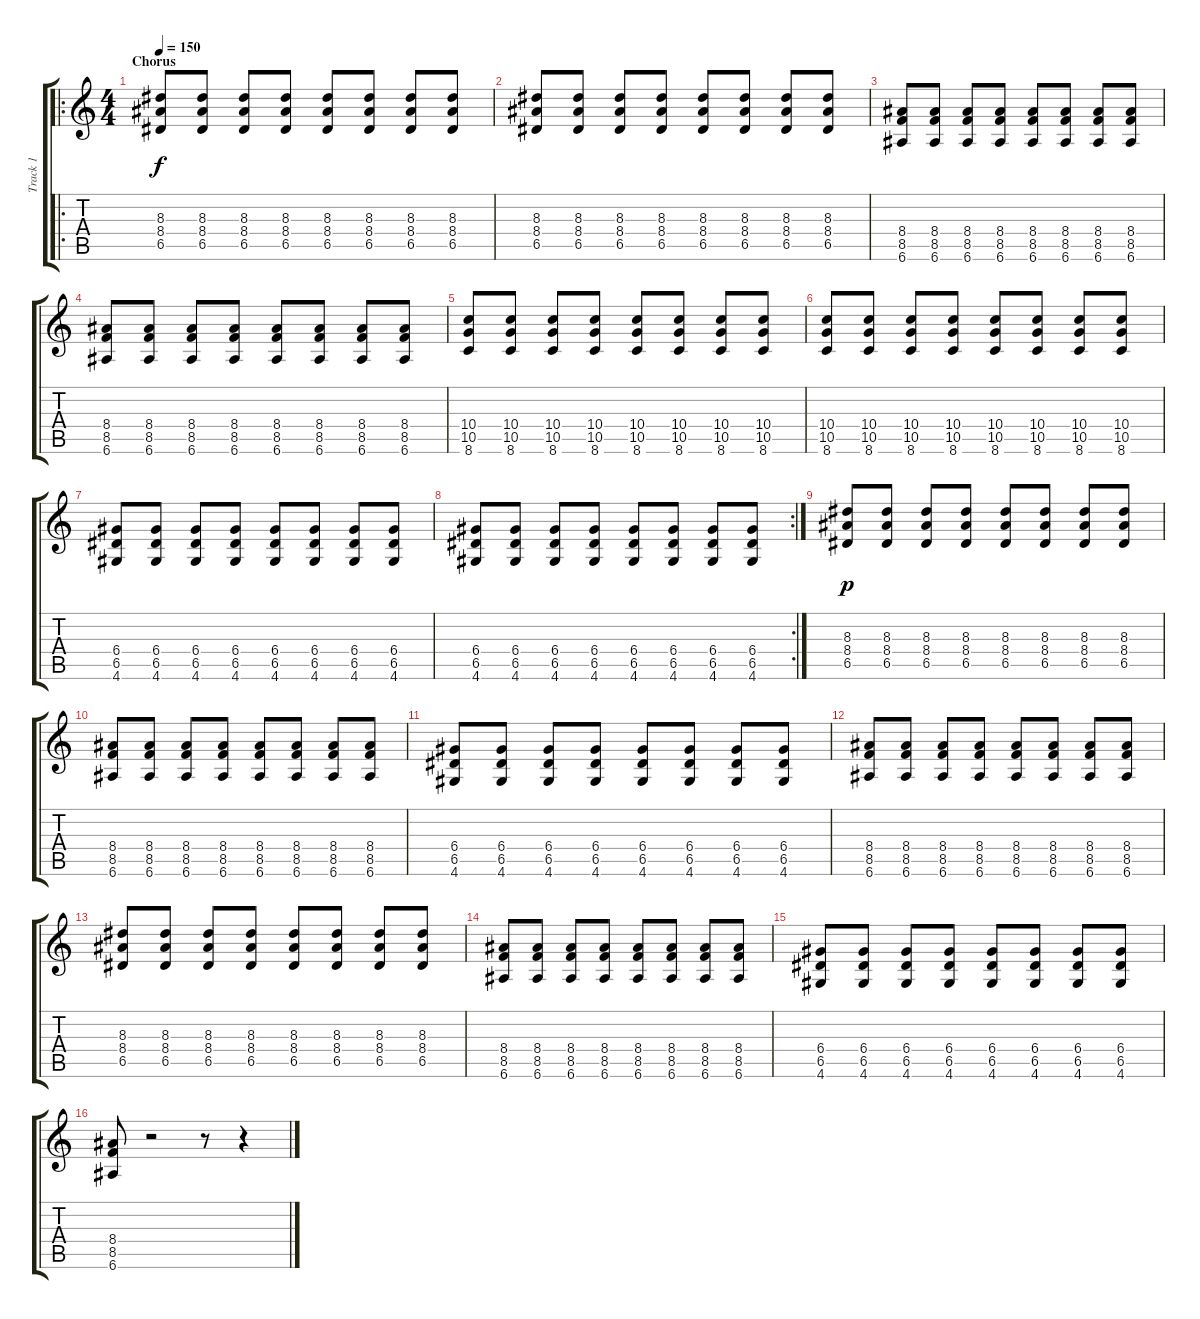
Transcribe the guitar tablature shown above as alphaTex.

\track ("Track 1" "Track 1") {instrument distortionguitar}
\staff {score tabs}
\tuning (E4 B3 G3 D3 A2 E2) {hide}
\ro
\ts (4 4)
\section ("" "Chorus")
\tempo 150
\clef g2
\ks c
(8.3 8.4 6.5).8{dy f} (8.3 8.4 6.5).8 (8.3 8.4 6.5).8 (8.3 8.4 6.5).8 (8.3 8.4 6.5).8 (8.3 8.4 6.5).8 (8.3 8.4 6.5).8 (8.3 8.4 6.5).8 |
(8.3 8.4 6.5).8 (8.3 8.4 6.5).8 (8.3 8.4 6.5).8 (8.3 8.4 6.5).8 (8.3 8.4 6.5).8 (8.3 8.4 6.5).8 (8.3 8.4 6.5).8 (8.3 8.4 6.5).8 |
(8.4 8.5 6.6).8 (8.4 8.5 6.6).8 (8.4 8.5 6.6).8 (8.4 8.5 6.6).8 (8.4 8.5 6.6).8 (8.4 8.5 6.6).8 (8.4 8.5 6.6).8 (8.4 8.5 6.6).8 |
(8.4 8.5 6.6).8 (8.4 8.5 6.6).8 (8.4 8.5 6.6).8 (8.4 8.5 6.6).8 (8.4 8.5 6.6).8 (8.4 8.5 6.6).8 (8.4 8.5 6.6).8 (8.4 8.5 6.6).8 |
(10.4 10.5 8.6).8 (10.4 10.5 8.6).8 (10.4 10.5 8.6).8 (10.4 10.5 8.6).8 (10.4 10.5 8.6).8 (10.4 10.5 8.6).8 (10.4 10.5 8.6).8 (10.4 10.5 8.6).8 |
(10.4 10.5 8.6).8 (10.4 10.5 8.6).8 (10.4 10.5 8.6).8 (10.4 10.5 8.6).8 (10.4 10.5 8.6).8 (10.4 10.5 8.6).8 (10.4 10.5 8.6).8 (10.4 10.5 8.6).8 |
(6.4 6.5 4.6).8 (6.4 6.5 4.6).8 (6.4 6.5 4.6).8 (6.4 6.5 4.6).8 (6.4 6.5 4.6).8 (6.4 6.5 4.6).8 (6.4 6.5 4.6).8 (6.4 6.5 4.6).8 |
\rc 2
(6.4 6.5 4.6).8 (6.4 6.5 4.6).8 (6.4 6.5 4.6).8 (6.4 6.5 4.6).8 (6.4 6.5 4.6).8 (6.4 6.5 4.6).8 (6.4 6.5 4.6).8 (6.4 6.5 4.6).8 |
(8.3 8.4 6.5).8{dy p} (8.3 8.4 6.5).8 (8.3 8.4 6.5).8 (8.3 8.4 6.5).8 (8.3 8.4 6.5).8 (8.3 8.4 6.5).8 (8.3 8.4 6.5).8 (8.3 8.4 6.5).8 |
(8.4 8.5 6.6).8 (8.4 8.5 6.6).8 (8.4 8.5 6.6).8 (8.4 8.5 6.6).8 (8.4 8.5 6.6).8 (8.4 8.5 6.6).8 (8.4 8.5 6.6).8 (8.4 8.5 6.6).8 |
(6.4 6.5 4.6).8 (6.4 6.5 4.6).8 (6.4 6.5 4.6).8 (6.4 6.5 4.6).8 (6.4 6.5 4.6).8 (6.4 6.5 4.6).8 (6.4 6.5 4.6).8 (6.4 6.5 4.6).8 |
(8.4 8.5 6.6).8 (8.4 8.5 6.6).8 (8.4 8.5 6.6).8 (8.4 8.5 6.6).8 (8.4 8.5 6.6).8 (8.4 8.5 6.6).8 (8.4 8.5 6.6).8 (8.4 8.5 6.6).8 |
(8.3 8.4 6.5).8 (8.3 8.4 6.5).8 (8.3 8.4 6.5).8 (8.3 8.4 6.5).8 (8.3 8.4 6.5).8 (8.3 8.4 6.5).8 (8.3 8.4 6.5).8 (8.3 8.4 6.5).8 |
(8.4 8.5 6.6).8 (8.4 8.5 6.6).8 (8.4 8.5 6.6).8 (8.4 8.5 6.6).8 (8.4 8.5 6.6).8 (8.4 8.5 6.6).8 (8.4 8.5 6.6).8 (8.4 8.5 6.6).8 |
(6.4 6.5 4.6).8 (6.4 6.5 4.6).8 (6.4 6.5 4.6).8 (6.4 6.5 4.6).8 (6.4 6.5 4.6).8 (6.4 6.5 4.6).8 (6.4 6.5 4.6).8 (6.4 6.5 4.6).8 |
(8.4 8.5 6.6).8 r.2 r.8 r.4
